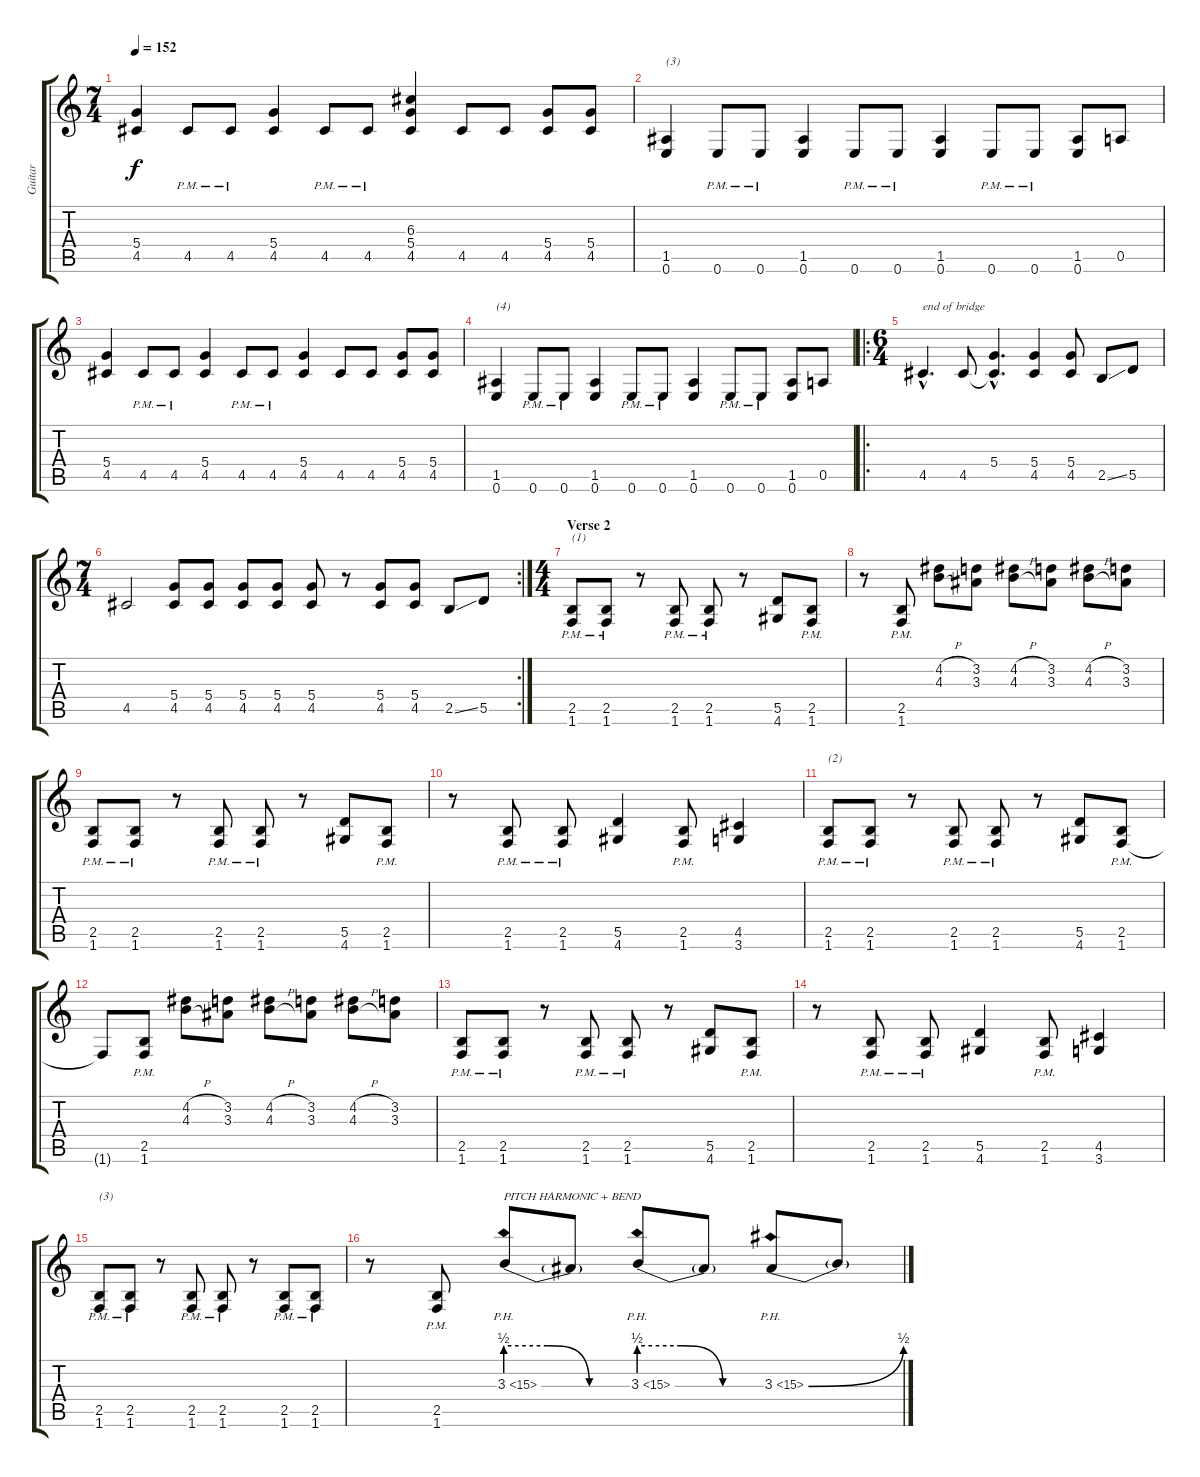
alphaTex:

\track ("Guitar" "Guitar") {instrument distortionguitar}
\staff {score tabs}
\tuning (E4 B3 G3 D3 A2 E2) {hide}
\ts (7 4)
\tempo 152
\clef g2
\ks c
(5.4 4.5).4{dy f} 4.5{pm}.8 4.5{pm}.8 (5.4 4.5).4 4.5{pm}.8 4.5{pm}.8 (6.3 5.4 4.5).4 4.5.8 4.5.8 (5.4 4.5).8 (5.4 4.5).8 |
(1.5 0.6).4{txt "(3)"} 0.6{pm}.8 0.6{pm}.8 (1.5 0.6).4 0.6{pm}.8 0.6{pm}.8 (1.5 0.6).4 0.6{pm}.8 0.6{pm}.8 (1.5 0.6).8 0.5.8 |
(5.4 4.5).4 4.5{pm}.8 4.5{pm}.8 (5.4 4.5).4 4.5{pm}.8 4.5{pm}.8 (5.4 4.5).4 4.5.8 4.5.8 (5.4 4.5).8 (5.4 4.5).8 |
(1.5 0.6).4{txt "(4)"} 0.6{pm}.8 0.6{pm}.8 (1.5 0.6).4 0.6{pm}.8 0.6{pm}.8 (1.5 0.6).4 0.6{pm}.8 0.6{pm}.8 (1.5 0.6).8 0.5.8 |
\ro
\ts (6 4)
4.5{hac}.4{d txt "end of bridge"} 4.5.8 (5.4{hac} 4.5{hac t}).4{d} (5.4 4.5).4 (5.4 4.5).8 2.5{ss}.8 5.5.8 |
\rc 2
\ts (7 4)
4.5.2 (5.4 4.5).8 (5.4 4.5).8 (5.4 4.5).8 (5.4 4.5).8 (5.4 4.5).8 r.8 (5.4 4.5).8 (5.4 4.5).8 2.5{ss}.8 5.5.8 |
\ts (4 4)
\section ("" "Verse 2")
(2.5{pm} 1.6{pm}).8{txt "(1)"} (2.5{pm} 1.6{pm}).8 r.8 (2.5{pm} 1.6{pm}).8 (2.5{pm} 1.6{pm}).8 r.8 (5.5 4.6).8 (2.5{pm} 1.6{pm}).8 |
r.8 (2.5{pm} 1.6{pm}).8 (4.2{h} 4.3{h}).8 (3.2 3.3).8 (4.2{h} 4.3{h}).8 (3.2 3.3).8 (4.2{h} 4.3{h}).8 (3.2 3.3).8 |
(2.5{pm} 1.6{pm}).8 (2.5{pm} 1.6{pm}).8 r.8 (2.5{pm} 1.6{pm}).8 (2.5{pm} 1.6{pm}).8 r.8 (5.5 4.6).8 (2.5{pm} 1.6{pm}).8 |
r.8 (2.5{pm} 1.6{pm}).8 (2.5{pm} 1.6{pm}).8 (5.5 4.6).4 (2.5{pm} 1.6{pm}).8 (4.5 3.6).4 |
(2.5{pm} 1.6{pm}).8{txt "(2)"} (2.5{pm} 1.6{pm}).8 r.8 (2.5{pm} 1.6{pm}).8 (2.5{pm} 1.6{pm}).8 r.8 (5.5 4.6).8 (2.5{pm} 1.6{pm}).8 |
1.6{t}.8 (2.5{pm} 1.6{pm}).8 (4.2{h} 4.3{h}).8 (3.2 3.3).8 (4.2{h} 4.3{h}).8 (3.2 3.3).8 (4.2{h} 4.3{h}).8 (3.2 3.3).8 |
(2.5{pm} 1.6{pm}).8 (2.5{pm} 1.6{pm}).8 r.8 (2.5{pm} 1.6{pm}).8 (2.5{pm} 1.6{pm}).8 r.8 (5.5 4.6).8 (2.5{pm} 1.6{pm}).8 |
r.8 (2.5{pm} 1.6{pm}).8 (2.5{pm} 1.6{pm}).8 (5.5 4.6).4 (2.5{pm} 1.6{pm}).8 (4.5 3.6).4 |
(2.5{pm} 1.6{pm}).8{txt "(3)"} (2.5{pm} 1.6{pm}).8 r.8 (2.5{pm} 1.6{pm}).8 (2.5{pm} 1.6{pm}).8 r.8 (2.5{pm} 1.6{pm}).8 (2.5{pm} 1.6{pm}).8 |
r.8 (2.5{pm} 1.6{pm}).8 3.3{be (custom 0 2 20 2 40 0 60 0) ph 12}.8{txt "PITCH HARMONIC + BEND" instrument guitarharmonics} 3.3{t}.8 3.3{be (custom 0 2 20 2 40 0 60 0) ph 12}.8 3.3{t}.8 3.3{be (bend 0 0 60 2) ph 12}.8 3.3{t}.8
